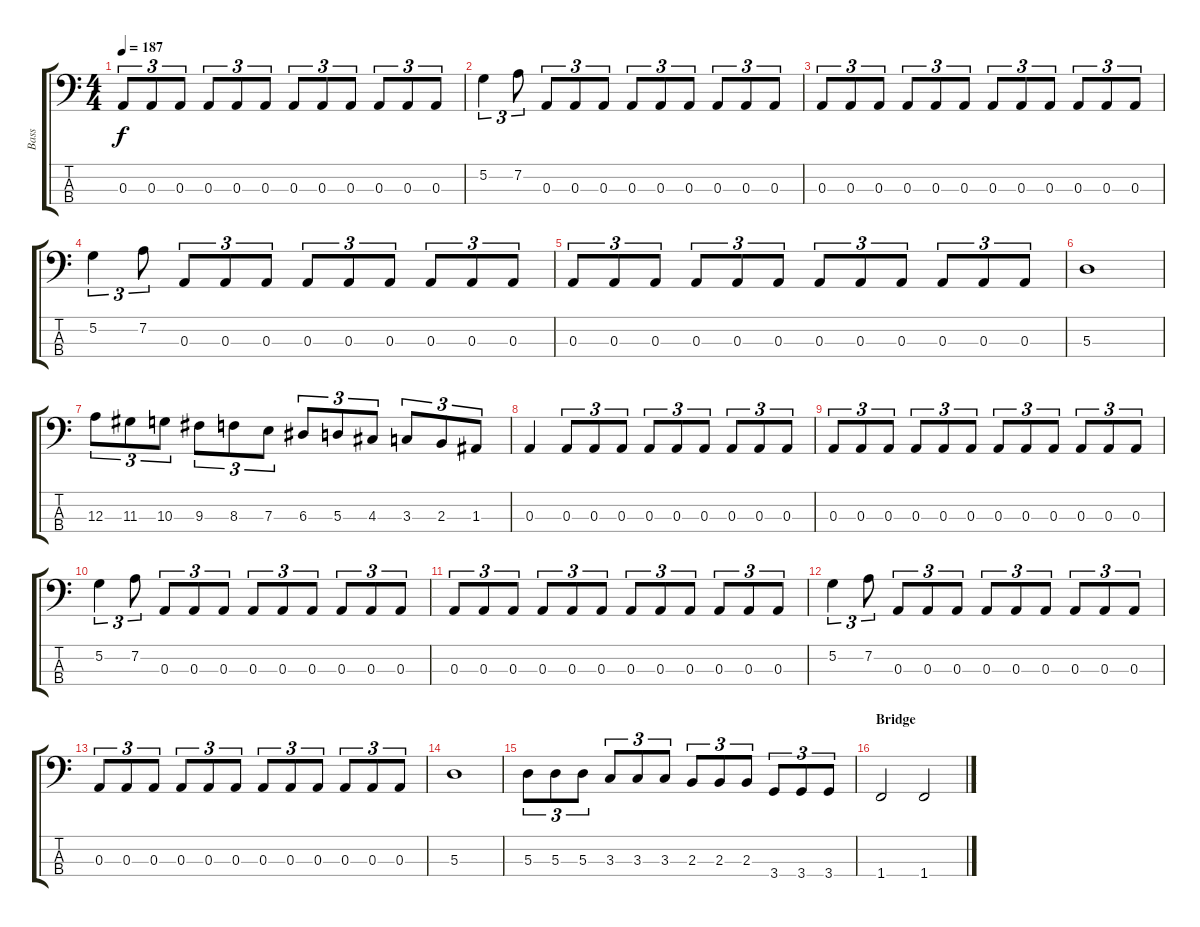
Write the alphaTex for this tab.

\track ("Bass" "Bass") {instrument electricbasspick}
\staff {score tabs}
\tuning (G2 D2 A1 E1) {hide}
\ts (4 4)
\tempo 187
\clef f4
\ks c
0.3.8{tu (3 2) dy f} 0.3.8{tu (3 2)} 0.3.8{tu (3 2)} 0.3.8{tu (3 2)} 0.3.8{tu (3 2)} 0.3.8{tu (3 2)} 0.3.8{tu (3 2)} 0.3.8{tu (3 2)} 0.3.8{tu (3 2)} 0.3.8{tu (3 2)} 0.3.8{tu (3 2)} 0.3.8{tu (3 2)} |
5.2.4{tu (3 2)} 7.2.8{tu (3 2)} 0.3.8{tu (3 2)} 0.3.8{tu (3 2)} 0.3.8{tu (3 2)} 0.3.8{tu (3 2)} 0.3.8{tu (3 2)} 0.3.8{tu (3 2)} 0.3.8{tu (3 2)} 0.3.8{tu (3 2)} 0.3.8{tu (3 2)} |
0.3.8{tu (3 2)} 0.3.8{tu (3 2)} 0.3.8{tu (3 2)} 0.3.8{tu (3 2)} 0.3.8{tu (3 2)} 0.3.8{tu (3 2)} 0.3.8{tu (3 2)} 0.3.8{tu (3 2)} 0.3.8{tu (3 2)} 0.3.8{tu (3 2)} 0.3.8{tu (3 2)} 0.3.8{tu (3 2)} |
5.2.4{tu (3 2)} 7.2.8{tu (3 2)} 0.3.8{tu (3 2)} 0.3.8{tu (3 2)} 0.3.8{tu (3 2)} 0.3.8{tu (3 2)} 0.3.8{tu (3 2)} 0.3.8{tu (3 2)} 0.3.8{tu (3 2)} 0.3.8{tu (3 2)} 0.3.8{tu (3 2)} |
0.3.8{tu (3 2)} 0.3.8{tu (3 2)} 0.3.8{tu (3 2)} 0.3.8{tu (3 2)} 0.3.8{tu (3 2)} 0.3.8{tu (3 2)} 0.3.8{tu (3 2)} 0.3.8{tu (3 2)} 0.3.8{tu (3 2)} 0.3.8{tu (3 2)} 0.3.8{tu (3 2)} 0.3.8{tu (3 2)} |
5.3.1 |
12.3.8{tu (3 2)} 11.3.8{tu (3 2)} 10.3.8{tu (3 2)} 9.3.8{tu (3 2)} 8.3.8{tu (3 2)} 7.3.8{tu (3 2)} 6.3.8{tu (3 2)} 5.3.8{tu (3 2)} 4.3.8{tu (3 2)} 3.3.8{tu (3 2)} 2.3.8{tu (3 2)} 1.3.8{tu (3 2)} |
0.3.4 0.3.8{tu (3 2)} 0.3.8{tu (3 2)} 0.3.8{tu (3 2)} 0.3.8{tu (3 2)} 0.3.8{tu (3 2)} 0.3.8{tu (3 2)} 0.3.8{tu (3 2)} 0.3.8{tu (3 2)} 0.3.8{tu (3 2)} |
0.3.8{tu (3 2)} 0.3.8{tu (3 2)} 0.3.8{tu (3 2)} 0.3.8{tu (3 2)} 0.3.8{tu (3 2)} 0.3.8{tu (3 2)} 0.3.8{tu (3 2)} 0.3.8{tu (3 2)} 0.3.8{tu (3 2)} 0.3.8{tu (3 2)} 0.3.8{tu (3 2)} 0.3.8{tu (3 2)} |
5.2.4{tu (3 2)} 7.2.8{tu (3 2)} 0.3.8{tu (3 2)} 0.3.8{tu (3 2)} 0.3.8{tu (3 2)} 0.3.8{tu (3 2)} 0.3.8{tu (3 2)} 0.3.8{tu (3 2)} 0.3.8{tu (3 2)} 0.3.8{tu (3 2)} 0.3.8{tu (3 2)} |
0.3.8{tu (3 2)} 0.3.8{tu (3 2)} 0.3.8{tu (3 2)} 0.3.8{tu (3 2)} 0.3.8{tu (3 2)} 0.3.8{tu (3 2)} 0.3.8{tu (3 2)} 0.3.8{tu (3 2)} 0.3.8{tu (3 2)} 0.3.8{tu (3 2)} 0.3.8{tu (3 2)} 0.3.8{tu (3 2)} |
5.2.4{tu (3 2)} 7.2.8{tu (3 2)} 0.3.8{tu (3 2)} 0.3.8{tu (3 2)} 0.3.8{tu (3 2)} 0.3.8{tu (3 2)} 0.3.8{tu (3 2)} 0.3.8{tu (3 2)} 0.3.8{tu (3 2)} 0.3.8{tu (3 2)} 0.3.8{tu (3 2)} |
0.3.8{tu (3 2)} 0.3.8{tu (3 2)} 0.3.8{tu (3 2)} 0.3.8{tu (3 2)} 0.3.8{tu (3 2)} 0.3.8{tu (3 2)} 0.3.8{tu (3 2)} 0.3.8{tu (3 2)} 0.3.8{tu (3 2)} 0.3.8{tu (3 2)} 0.3.8{tu (3 2)} 0.3.8{tu (3 2)} |
5.3.1 |
5.3.8{tu (3 2)} 5.3.8{tu (3 2)} 5.3.8{tu (3 2)} 3.3.8{tu (3 2)} 3.3.8{tu (3 2)} 3.3.8{tu (3 2)} 2.3.8{tu (3 2)} 2.3.8{tu (3 2)} 2.3.8{tu (3 2)} 3.4.8{tu (3 2)} 3.4.8{tu (3 2)} 3.4.8{tu (3 2)} |
\section ("" "Bridge")
1.4.2 1.4.2
